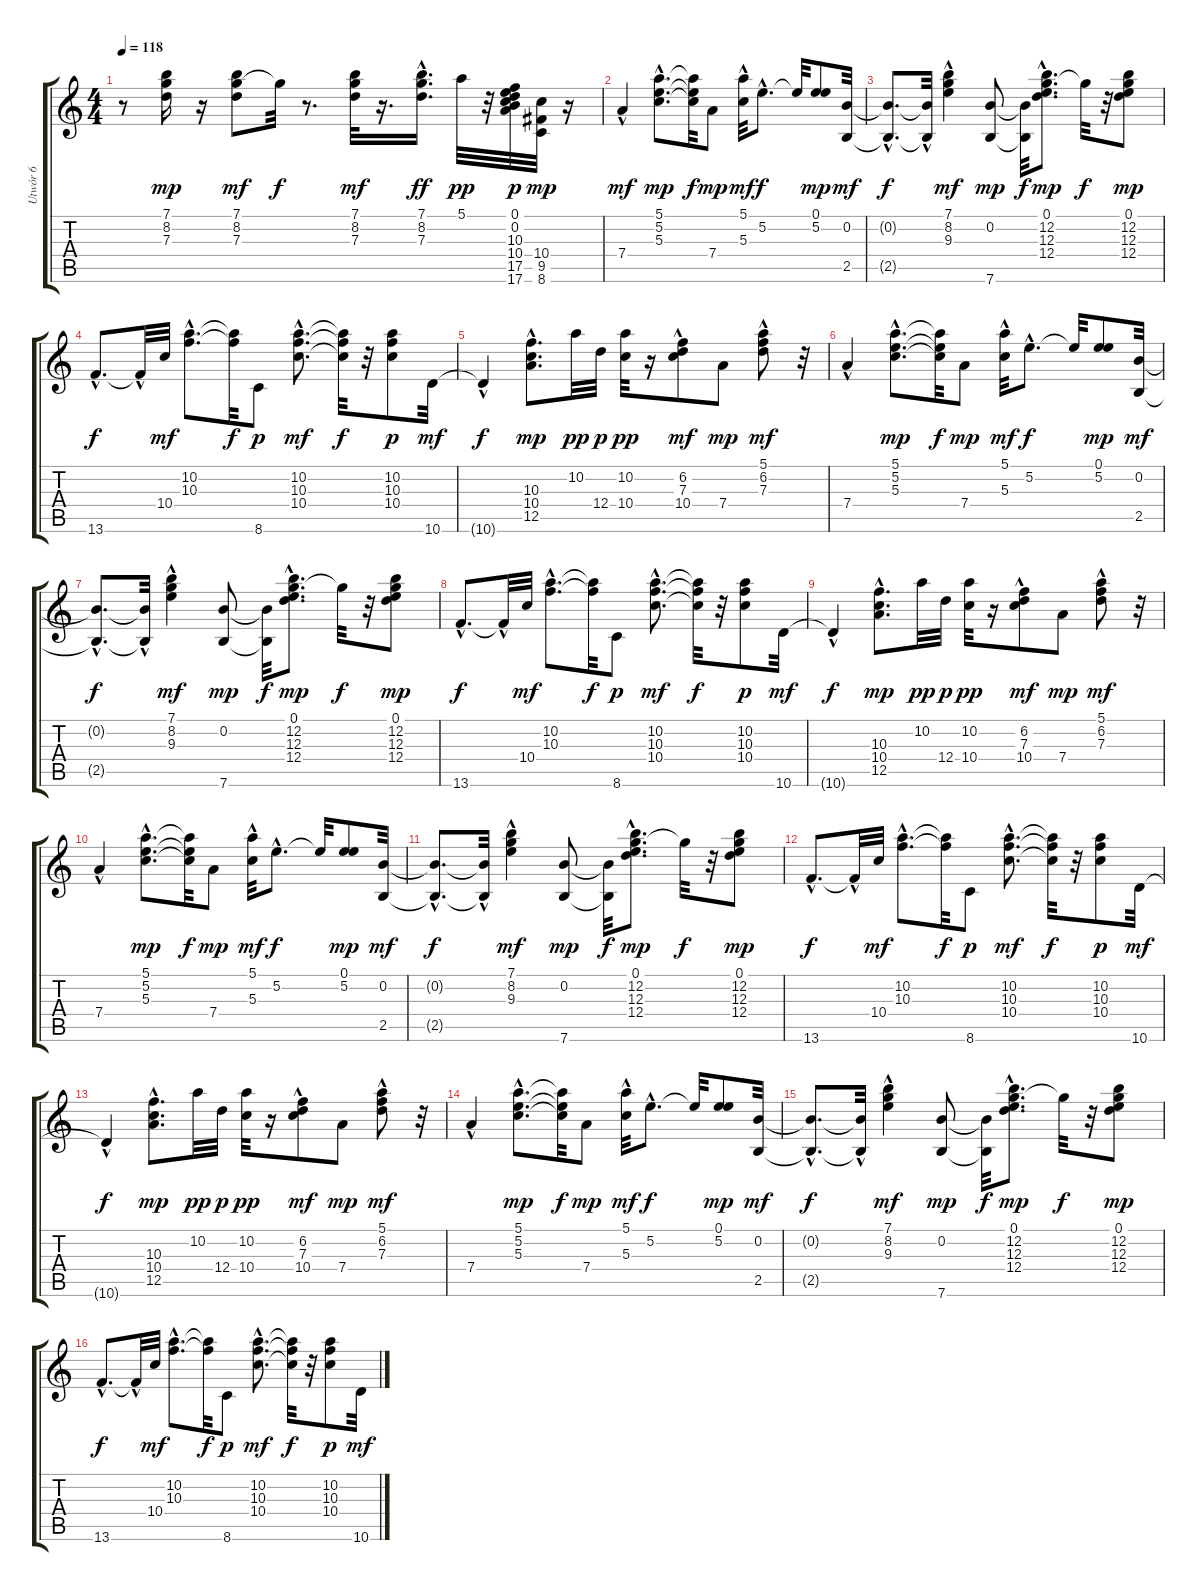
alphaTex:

\track ("Utwór 6" "Utwór 6") {instrument electricguitarclean}
\staff {score tabs}
\tuning (E4 B3 G3 D3 A2 E2) {hide}
\ts (4 4)
\tempo 118
\clef g2
\ks c
r.8{dy mf} (7.1 8.2 7.3).16{dy mp} r.16 (7.1 8.2 7.3).8{dy mf} 8.2{t}.32{dy f} r.8{d} (7.1 8.2 7.3).32{dy mf} r.16{d} (7.1{hac} 8.2 7.3).16{d dy ff} 5.1.32{dy pp} r.32 (0.1 0.2 10.3 10.4 17.5 17.6).32{dy p} (10.4 9.5 8.6).32{dy mp} r.16 |
7.4{hac}.4{dy mf} (5.1{hac} 5.2{hac} 5.3{hac}).8{d dy mp} (5.1{t} 5.2{t} 5.3{t}).32{dy f} 7.4.8{dy mp} (5.1{hac} 5.3).32{dy mf} 5.2{hac}.8{d dy f} 5.2{t}.32 (0.1 5.2).8{dy mp} (0.2 2.5).32{dy mf} |
(0.2{hac t} 2.5{hac t}).8{d dy f} (0.2{hac t} 2.5{t}).32 (7.1 8.2{hac} 9.3).4{dy mf} (0.2 7.6).8{dy mp} (0.2{t} 7.6{t}).32{dy f} (0.1{hac} 12.2{hac} 12.3{hac} 12.4{hac}).8{d dy mp} 12.3{t}.32{dy f} r.32 (0.1 12.2 12.3 12.4).8{dy mp} |
13.6{hac}.8{d dy f} 13.6{hac t}.32 10.4.32{dy mf} (10.2{hac} 10.3{hac}).8{d} (10.2{t} 10.3{t}).32{dy f} 8.6.8{dy p} (10.2{hac} 10.3{hac} 10.4{hac}).8{d dy mf} (10.2{t} 10.3{t} 10.4{t}).32{dy f} r.32 (10.2 10.3 10.4).8{dy p} 10.6.32{dy mf} |
10.6{hac t}.4{dy f} (10.3{hac} 10.4 12.5).8{d dy mp} 10.2.32{dy pp} 12.4.32{dy p} (10.2 10.4).32{dy pp} r.16 (6.2{hac} 7.3{hac} 10.4).8{dy mf} 7.4.8{dy mp} (5.1 6.2 7.3{hac}).8{dy mf} r.32 |
7.4{hac}.4 (5.1{hac} 5.2{hac} 5.3{hac}).8{d dy mp} (5.1{t} 5.2{t} 5.3{t}).32{dy f} 7.4.8{dy mp} (5.1{hac} 5.3).32{dy mf} 5.2{hac}.8{d dy f} 5.2{t}.32 (0.1 5.2).8{dy mp} (0.2 2.5).32{dy mf} |
(0.2{hac t} 2.5{hac t}).8{d dy f} (0.2{hac t} 2.5{t}).32 (7.1 8.2{hac} 9.3).4{dy mf} (0.2 7.6).8{dy mp} (0.2{t} 7.6{t}).32{dy f} (0.1{hac} 12.2{hac} 12.3{hac} 12.4{hac}).8{d dy mp} 12.3{t}.32{dy f} r.32 (0.1 12.2 12.3 12.4).8{dy mp} |
13.6{hac}.8{d dy f} 13.6{hac t}.32 10.4.32{dy mf} (10.2{hac} 10.3{hac}).8{d} (10.2{t} 10.3{t}).32{dy f} 8.6.8{dy p} (10.2{hac} 10.3{hac} 10.4{hac}).8{d dy mf} (10.2{t} 10.3{t} 10.4{t}).32{dy f} r.32 (10.2 10.3 10.4).8{dy p} 10.6.32{dy mf} |
10.6{hac t}.4{dy f} (10.3{hac} 10.4 12.5).8{d dy mp} 10.2.32{dy pp} 12.4.32{dy p} (10.2 10.4).32{dy pp} r.16 (6.2{hac} 7.3{hac} 10.4).8{dy mf} 7.4.8{dy mp} (5.1 6.2 7.3{hac}).8{dy mf} r.32 |
7.4{hac}.4 (5.1{hac} 5.2{hac} 5.3{hac}).8{d dy mp} (5.1{t} 5.2{t} 5.3{t}).32{dy f} 7.4.8{dy mp} (5.1{hac} 5.3).32{dy mf} 5.2{hac}.8{d dy f} 5.2{t}.32 (0.1 5.2).8{dy mp} (0.2 2.5).32{dy mf} |
(0.2{hac t} 2.5{hac t}).8{d dy f} (0.2{hac t} 2.5{t}).32 (7.1 8.2{hac} 9.3).4{dy mf} (0.2 7.6).8{dy mp} (0.2{t} 7.6{t}).32{dy f} (0.1{hac} 12.2{hac} 12.3{hac} 12.4{hac}).8{d dy mp} 12.3{t}.32{dy f} r.32 (0.1 12.2 12.3 12.4).8{dy mp} |
13.6{hac}.8{d dy f} 13.6{hac t}.32 10.4.32{dy mf} (10.2{hac} 10.3{hac}).8{d} (10.2{t} 10.3{t}).32{dy f} 8.6.8{dy p} (10.2{hac} 10.3{hac} 10.4{hac}).8{d dy mf} (10.2{t} 10.3{t} 10.4{t}).32{dy f} r.32 (10.2 10.3 10.4).8{dy p} 10.6.32{dy mf} |
10.6{hac t}.4{dy f} (10.3{hac} 10.4 12.5).8{d dy mp} 10.2.32{dy pp} 12.4.32{dy p} (10.2 10.4).32{dy pp} r.16 (6.2{hac} 7.3{hac} 10.4).8{dy mf} 7.4.8{dy mp} (5.1 6.2 7.3{hac}).8{dy mf} r.32 |
7.4{hac}.4 (5.1{hac} 5.2{hac} 5.3{hac}).8{d dy mp} (5.1{t} 5.2{t} 5.3{t}).32{dy f} 7.4.8{dy mp} (5.1{hac} 5.3).32{dy mf} 5.2{hac}.8{d dy f} 5.2{t}.32 (0.1 5.2).8{dy mp} (0.2 2.5).32{dy mf} |
(0.2{hac t} 2.5{hac t}).8{d dy f} (0.2{hac t} 2.5{t}).32 (7.1 8.2{hac} 9.3).4{dy mf} (0.2 7.6).8{dy mp} (0.2{t} 7.6{t}).32{dy f} (0.1{hac} 12.2{hac} 12.3{hac} 12.4{hac}).8{d dy mp} 12.3{t}.32{dy f} r.32 (0.1 12.2 12.3 12.4).8{dy mp} |
13.6{hac}.8{d dy f} 13.6{hac t}.32 10.4.32{dy mf} (10.2{hac} 10.3{hac}).8{d} (10.2{t} 10.3{t}).32{dy f} 8.6.8{dy p} (10.2{hac} 10.3{hac} 10.4{hac}).8{d dy mf} (10.2{t} 10.3{t} 10.4{t}).32{dy f} r.32 (10.2 10.3 10.4).8{dy p} 10.6.32{dy mf}
